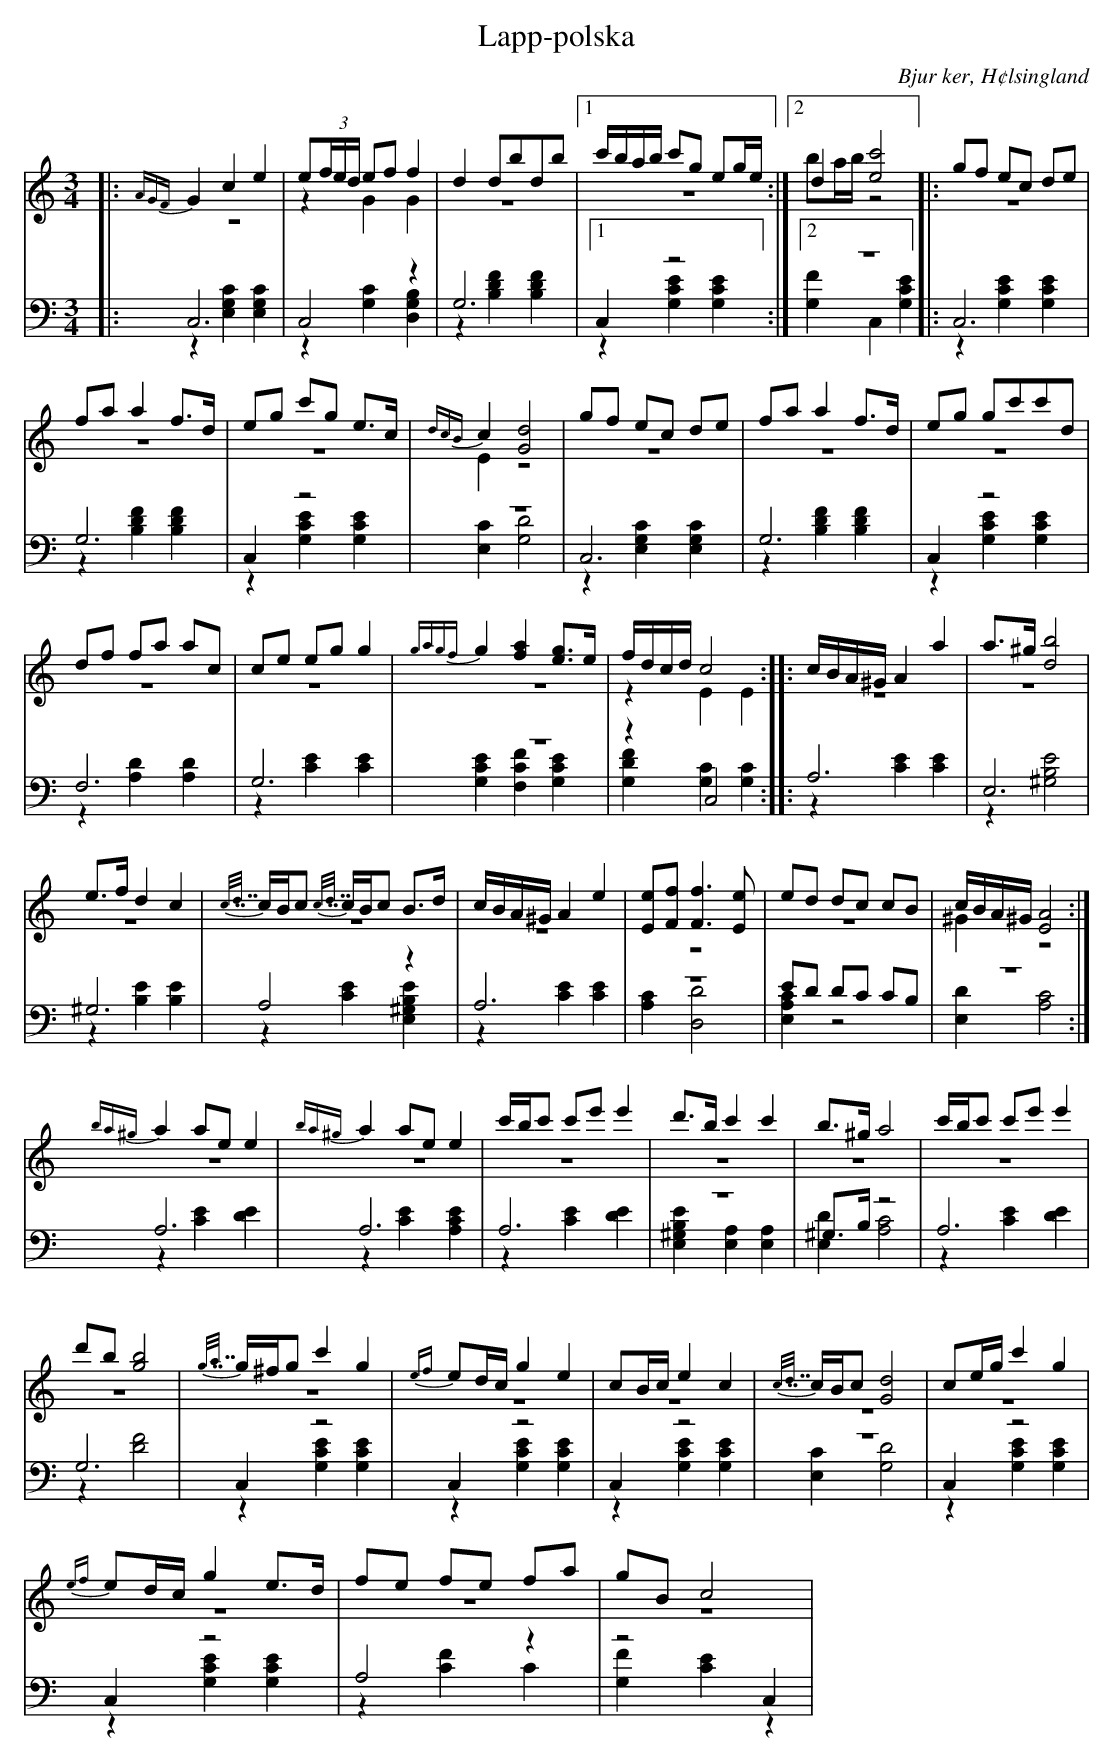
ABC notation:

X:1
T: Lapp-polska
O: Bjur ker, H¢lsingland
M: 3/4
L: 1/8
K: C
V:1
V:2 merge
V:3
V:4 merge
V:1
|:{A4/3G4/3F4/3}G2 c2 e2|e(3f/e/d/ ef f2|d2 dbdb|1 c'/b/a/b/ c'g eg/e/:|2 d2 [e4c'4]|:gf ec de|
fa a2 f>d|eg c'g e>c|{d4/3c4/3B4/3}c2 [G4d4]|gf ec de|fa a2 f>d|eg gc'c'd|
df fa ac|ce eg g2|{g8/5a8/5g8/5f8/5}g2 [f2a2] [eg]>e|f/d/c/d/  c4::c/B/A/^G/ A2 a2|a>^g [d4b4]|
e>f d2 c2|{c7/8d7/8}c/B/c {c7/8d7/8}c/B/c B>d|c/B/A/^G/ A2 e2|[Ee][Ff] [F3f3] [Ee] |ed dc cB|c/B/A/^G/ [E4A4]:|
{ba^g}a2 ae e2|{ba^g}a2 ae e2|c'/b/c' c'e' e'2  |d'>b c'2 c'2|b>^g a4|c'/b/c' c'e' e'2|
d'b [g4b4]|{g7/8a7/8}g/^f/g c'2 g2|{ef}ed/c/ g2 e2|cB/c/ e2 c2|{c7/8d7/8}c/B/c [G4d4]|ce/g/ c'2 g2|
{ef}ed/c/ g2 e>d|fe fe fa|gB c4|
V:2
|:z6|z2 G2 G2|z6|1 z6:|2 ba/b/ z4|:z6|
z6|z6|E2 z4|z6|z6|z6|
z6|z6|z6|z2 E2 E2:||:z6|z6|
z6|z6|z6|z6|z6|^G2 z4:|
|z6|z6|z6|z6|z6|z6|
z6|z6|z6|z6|z6|z6|
z6|z6|z6|
V:3  clef=bass
|:C,6|C,4 z2|G,6|1 C,2 z4:|2 z6|:C,6|
G,6|C,2 z4|z6|C,6|G,6|C,2 z4|
F,6|G,6|z6|z2 C,4::A,6|E,6|
^G,6|A,4 z2|A,6|z6|ED DC CB,|z6:|
A,6|A,6|A,6|z6|^G,>B, z4|A,6|
G,6|C,2 z4|C,2 z4|C,2 z4|z6|C,2 z4|
C,2 z4|A,4 z2|z4 C,2|
V:4  clef=bass
|:z2 [E,2G,2C2] [E,2G,2C2]|z2 [G,2C2] [D,2G,2B,2]|z2 [B,2D2F2] [B,2D2F2]|1 z2 [G,2C2E2] [G,2C2E2]:|2 [G,2F2] C,2 [G,2C2E2]|:z2 [G,2C2E2] [G,2C2E2]|z2 [B,2D2F2] [B,2D2F2]|z2 [G,2C2E2] [G,2C2E2]|[E,2C2] [G,4D4]|z2 [E,2G,2C2] [E,2G,2C2]|z2 [B,2D2F2] [B,2D2F2]| z2 [G,2C2E2] [G,2C2E2]|
z2 [A,2D2] [A,2D2]|z2 [C2E2] [C2E2]|[G,2C2E2] [F,2C2F2] [G,2C2E2] |[G,2D2F2] [G,2C2] [G,2C2]::z2 [C2E2] [C2E2]|z2 [^G,4B,4E4]|
z2 [B,2E2] [B,2E2]|z2 [C2E2] [E,2^G,2B,2E2]|z2 [C2E2] [C2E2]|[A,2C2] [D,4D4]|[E,2A,2C2] z4|[E,2D2] [A,4C4]:|
z2 [C2E2] [D2E2]|z2 [C2E2] [A,2C2E2]|z2 [C2E2] [D2E2]|[E,2^G,2B,2E2] [A,2E,2] [A,2E,2]|[E,2D2] [A,4C4]|z2 [C2E2] [D2E2]|
z2 [D4F4]|z2 [G,2C2E2] [G,2C2E2]|z2 [G,2C2E2] [G,2C2E2]|z2 [G,2C2E2] [G,2C2E2]|[E,2C2] [G,4D4]|z2 [G,2C2E2] [G,2C2E2]|
z2 [G,2C2E2] [G,2C2E2]|z2 [C2F2] C2|[G,2F2] [C2E2] z2|
